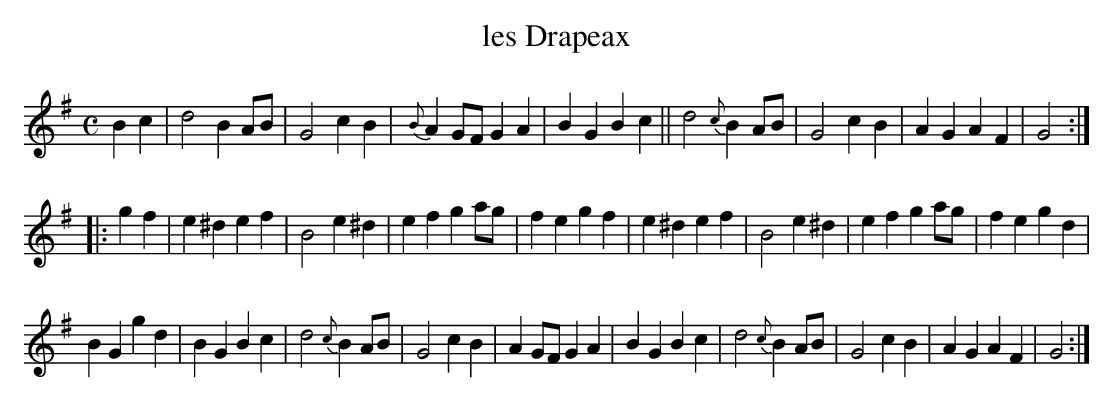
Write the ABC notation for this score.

X:1
T:les Drapeax
M:C
K:G major
B2c2|\
d4 B2AB| G4 c2B2| {B}A2GF G2A2| B2G2 B2c2||\
d4 {c}B2AB| G4 c2B2| A2G2 A2F2| G4 ::
g2f2|\
e2^d2 e2f2| B4 e2^d2| e2f2 g2ag| f2e2 g2f2|\
e2^d2 e2f2| B4 e2^d2| e2f2 g2ag| f2e2 g2d2|
B2G2 g2d2| B2G2 B2c2| d4 {c}B2AB| G4 c2B2|\
A2GF G2A2| B2G2 B2c2| d4 {c}B2AB| G4 c2B2| A2G2 A2F2| G4 :|
